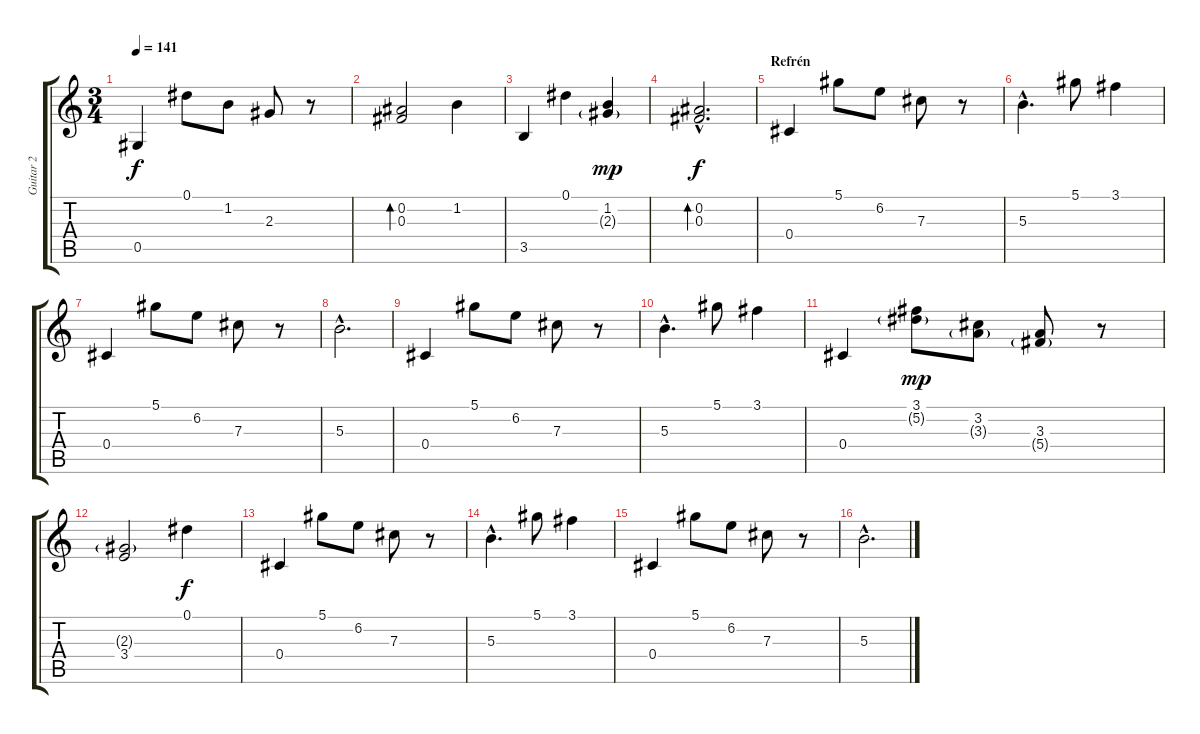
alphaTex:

\track ("Guitar 2" "Guitar 2") {instrument acousticguitarsteel}
\staff {score tabs}
\tuning (Eb4 Bb3 Gb3 Db3 Ab2 Eb2) {hide}
\ts (3 4)
\tempo 141
\clef g2
\ks c
0.5.4{dy f} 0.1.8 1.2.8 2.3.8 r.8 |
(0.2 0.3).2{bd 120} 1.2.4 |
3.5.4 0.1.4 (1.2 2.3{g}).4{dy mp} |
(0.2{hac} 0.3{hac}).2{d bd 120 dy f} |
\section ("" "Refrén")
0.4.4 5.1.8 6.2.8 7.3.8 r.8 |
5.3{hac}.4{d} 5.1.8 3.1.4 |
0.4.4 5.1.8 6.2.8 7.3.8 r.8 |
5.3{hac}.2{d} |
0.4.4 5.1.8 6.2.8 7.3.8 r.8 |
5.3{hac}.4{d} 5.1.8 3.1.4 |
0.4.4 (3.1 5.2{g}).8{dy mp} (3.2 3.3{g}).8 (3.3 5.4{g}).8 r.8 |
(2.3{g} 3.4).2 0.1.4{dy f} |
0.4.4 5.1.8 6.2.8 7.3.8 r.8 |
5.3{hac}.4{d} 5.1.8 3.1.4 |
0.4.4 5.1.8 6.2.8 7.3.8 r.8 |
5.3{hac}.2{d}
